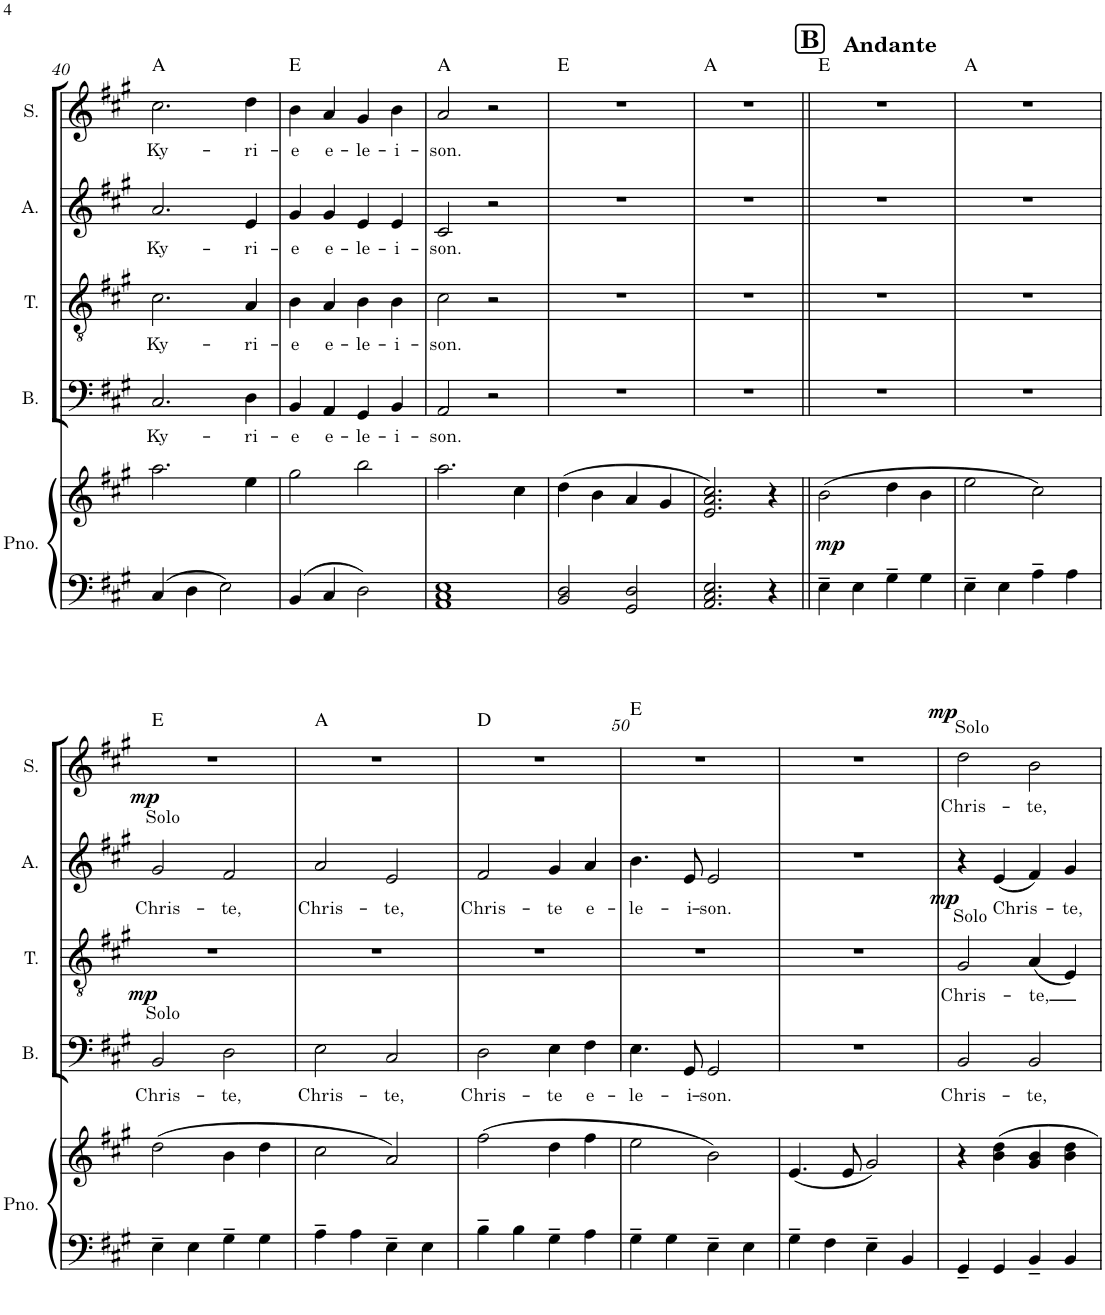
**kern	**kern	**dynam	**kern	**text	**dynam	**kern	**text	**dynam	**kern	**text	**dynam	**kern	**text	**dynam	**harte
*part5	*part5	*part5	*part4	*part4	*part4	*part3	*part3	*part3	*part2	*part2	*part2	*part1	*part1	*part1	*part1
*staff6	*staff5	*staff5/6	*staff4	*staff4	*staff4	*staff3	*staff3	*staff3	*staff2	*staff2	*staff2	*staff1	*staff1	*staff1	*
*I"Piano	*	*	*I"Bass	*	*	*I"Tenor	*	*	*I"Alto	*	*	*I"Soprano	*	*	*
*I'Pno.	*	*	*I'B.	*	*	*I'T.	*	*	*I'A.	*	*	*I'S.	*	*	*
!!LO:PB:g=z
*clefF4	*clefG2	*	*clefF4	*	*	*clefGv2	*	*	*clefG2	*	*	*clefG2	*	*	*
*k[f#c#g#]	*k[f#c#g#]	*	*k[f#c#g#]	*	*	*k[f#c#g#]	*	*	*k[f#c#g#]	*	*	*k[f#c#g#]	*	*	*
*A:	*A:	*	*A:	*	*	*A:	*	*	*A:	*	*	*A:	*	*	*
*M4/4	*M4/4	*	*M4/4	*	*	*M4/4	*	*	*M4/4	*	*	*M4/4	*	*	*
=40	=40	=40	=40	=40	=40	=40	=40	=40	=40	=40	=40	=40	=40	=40	=40
!	!	!	!	!LO:LY:b	!	!	!LO:LY:b	!	!	!LO:LY:b	!	!	!LO:LY:b	!	!
4C#/	2.aa\	.	2.C#/	Ky-	.	2.c#\	Ky-	.	2.a/	Ky-	.	2.cc#\	Ky-	.	A:maj
4D\	.	.	.	.	.	.	.	.	.	.	.	.	.	.	.
2E\	.	.	.	.	.	.	.	.	.	.	.	.	.	.	.
!	!	!	!	!LO:LY:b	!	!	!LO:LY:b	!	!	!LO:LY:b	!	!	!LO:LY:b	!	!
.	4ee\	.	4D\	-ri-	.	4A/	-ri-	.	4e/	-ri-	.	4dd\	-ri-	.	.
=41	=41	=41	=41	=41	=41	=41	=41	=41	=41	=41	=41	=41	=41	=41	=41
!	!	!	!	!LO:LY:b	!	!	!LO:LY:b	!	!	!LO:LY:b	!	!	!LO:LY:b	!	!
4BB/	2gg#\	.	4BB/	-e	.	4B\	-e	.	4g#/	-e	.	4b\	-e	.	E:maj
!	!	!	!	!LO:LY:b	!	!	!LO:LY:b	!	!	!LO:LY:b	!	!	!LO:LY:b	!	!
4C#/	.	.	4AA/	e-	.	4A/	e-	.	4g#/	e-	.	4a/	e-	.	.
!	!	!	!	!LO:LY:b	!	!	!LO:LY:b	!	!	!LO:LY:b	!	!	!LO:LY:b	!	!
2D\	2bb\	.	4GG#/	-le-	.	4B\	-le-	.	4e/	-le-	.	4g#/	-le-	.	.
!	!	!	!	!LO:LY:b	!	!	!LO:LY:b	!	!	!LO:LY:b	!	!	!LO:LY:b	!	!
.	.	.	4BB/	-i-	.	4B\	-i-	.	4e/	-i-	.	4b\	-i-	.	.
=42	=42	=42	=42	=42	=42	=42	=42	=42	=42	=42	=42	=42	=42	=42	=42
!	!	!	!	!LO:LY:b	!	!	!LO:LY:b	!	!	!LO:LY:b	!	!	!LO:LY:b	!	!
1AA 1C# 1E	2.aa\	.	2AA/	-son.	.	2c#\	-son.	.	2c#/	-son.	.	2a/	-son.	.	A:maj
.	.	.	2r	.	.	2r	.	.	2r	.	.	2r	.	.	.
.	4cc#\	.	.	.	.	.	.	.	.	.	.	.	.	.	.
=43	=43	=43	=43	=43	=43	=43	=43	=43	=43	=43	=43	=43	=43	=43	=43
2BB/ 2D/	(4dd\	.	1r	.	.	1r	.	.	1r	.	.	1r	.	.	E:maj
.	4b\	.	.	.	.	.	.	.	.	.	.	.	.	.	.
2GG#/ 2D/	4a/	.	.	.	.	.	.	.	.	.	.	.	.	.	.
.	4g#/	.	.	.	.	.	.	.	.	.	.	.	.	.	.
=44	=44	=44	=44	=44	=44	=44	=44	=44	=44	=44	=44	=44	=44	=44	=44
2.AA/ 2.C#/ 2.E/	2.e/ 2.a/ 2.cc#/)	.	1r	.	.	1r	.	.	1r	.	.	1r	.	.	A:maj
4r	4r	.	.	.	.	.	.	.	.	.	.	.	.	.	.
=45||	=45||	=45||	=45||	=45||	=45||	=45||	=45||	=45||	=45||	=45||	=45||	=45||	=45||	=45||	=45||
!!LO:REH:place=s1:a:B:cj:fs=14:t=B
!	!	!	!	!	!	!	!	!	!	!	!	!LO:TX:a:B:t=Andante	!	!	!
!	!	!LO:DY:a=2	!	!	!	!	!	!	!	!	!	!	!	!	!
4E~\	(2b\	mp	1r	.	.	1r	.	.	1r	.	.	1r	.	.	E:maj
4E\	.	.	.	.	.	.	.	.	.	.	.	.	.	.	.
4G#~\	4dd\	.	.	.	.	.	.	.	.	.	.	.	.	.	.
4G#\	4b\	.	.	.	.	.	.	.	.	.	.	.	.	.	.
=46	=46	=46	=46	=46	=46	=46	=46	=46	=46	=46	=46	=46	=46	=46	=46
4E~\	2ee\	.	1r	.	.	1r	.	.	1r	.	.	1r	.	.	A:maj
4E\	.	.	.	.	.	.	.	.	.	.	.	.	.	.	.
4A~\	2cc#\)	.	.	.	.	.	.	.	.	.	.	.	.	.	.
4A\	.	.	.	.	.	.	.	.	.	.	.	.	.	.	.
!!LO:LB:g=z
=47	=47	=47	=47	=47	=47	=47	=47	=47	=47	=47	=47	=47	=47	=47	=47
!	!	!	!	!	!	!	!	!	!LO:TX:a:t=Solo	!	!	!	!	!	!
!	!	!	!LO:TX:a:t=Solo	!	!	!	!	!	!	!	!	!	!	!	!
!	!	!	!	!LO:LY:b	!LO:DY:a	!	!	!	!	!LO:LY:b	!LO:DY:a	!	!	!	!
4E~\	(2dd\	.	2BB/	Chris-	mp	1r	.	.	2g#/	Chris-	mp	1r	.	.	E:maj
4E\	.	.	.	.	.	.	.	.	.	.	.	.	.	.	.
!	!	!	!	!LO:LY:b	!	!	!	!	!	!LO:LY:b	!	!	!	!	!
4G#~\	4b\	.	2D\	-te,	.	.	.	.	2f#/	-te,	.	.	.	.	.
4G#\	4dd\	.	.	.	.	.	.	.	.	.	.	.	.	.	.
=48	=48	=48	=48	=48	=48	=48	=48	=48	=48	=48	=48	=48	=48	=48	=48
!	!	!	!	!LO:LY:b	!	!	!	!	!	!LO:LY:b	!	!	!	!	!
4A~\	2cc#\	.	2E\	Chris-	.	1r	.	.	2a/	Chris-	.	1r	.	.	A:maj
4A\	.	.	.	.	.	.	.	.	.	.	.	.	.	.	.
!	!	!	!	!LO:LY:b	!	!	!	!	!	!LO:LY:b	!	!	!	!	!
4E~\	2a/)	.	2C#/	-te,	.	.	.	.	2e/	-te,	.	.	.	.	.
4E\	.	.	.	.	.	.	.	.	.	.	.	.	.	.	.
=49	=49	=49	=49	=49	=49	=49	=49	=49	=49	=49	=49	=49	=49	=49	=49
!	!	!	!	!LO:LY:b	!	!	!	!	!	!LO:LY:b	!	!	!	!	!
4B~\	(2ff#\	.	2D\	Chris-	.	1r	.	.	2f#/	Chris-	.	1r	.	.	D:maj
4B\	.	.	.	.	.	.	.	.	.	.	.	.	.	.	.
!	!	!	!	!LO:LY:b	!	!	!	!	!	!LO:LY:b	!	!	!	!	!
4G#~\	4dd\	.	4E\	-te	.	.	.	.	4g#/	-te	.	.	.	.	.
!	!	!	!	!LO:LY:b	!	!	!	!	!	!LO:LY:b	!	!	!	!	!
4A\	4ff#\	.	4F#\	e-	.	.	.	.	4a/	e-	.	.	.	.	.
=50	=50	=50	=50	=50	=50	=50	=50	=50	=50	=50	=50	=50	=50	=50	=50
!	!	!	!	!LO:LY:b	!	!	!	!	!	!LO:LY:b	!	!	!	!	!
4G#~\	2ee\	.	4.E\	-le-	.	1r	.	.	4.b\	-le-	.	1r	.	.	E:maj
4G#\	.	.	.	.	.	.	.	.	.	.	.	.	.	.	.
!	!	!	!	!LO:LY:b	!	!	!	!	!	!LO:LY:b	!	!	!	!	!
.	.	.	8GG#/	-i-	.	.	.	.	8e/	-i-	.	.	.	.	.
!	!	!	!	!LO:LY:b	!	!	!	!	!	!LO:LY:b	!	!	!	!	!
4E~\	2b\)	.	2GG#/	-son.	.	.	.	.	2e/	-son.	.	.	.	.	.
4E\	.	.	.	.	.	.	.	.	.	.	.	.	.	.	.
=51	=51	=51	=51	=51	=51	=51	=51	=51	=51	=51	=51	=51	=51	=51	=51
4G#~\	(4.e/	.	1r	.	.	1r	.	.	1r	.	.	1r	.	.	.
4F#\	.	.	.	.	.	.	.	.	.	.	.	.	.	.	.
.	8e/	.	.	.	.	.	.	.	.	.	.	.	.	.	.
4E~\	2g#/)	.	.	.	.	.	.	.	.	.	.	.	.	.	.
4BB/	.	.	.	.	.	.	.	.	.	.	.	.	.	.	.
=52	=52	=52	=52	=52	=52	=52	=52	=52	=52	=52	=52	=52	=52	=52	=52
!	!	!	!	!	!	!	!	!	!	!	!	!LO:TX:a:t=Solo	!	!	!
!	!	!	!	!	!	!LO:TX:a:t=Solo	!	!	!	!	!	!	!	!	!
!	!	!	!	!LO:LY:b	!	!	!LO:LY:b	!LO:DY:a	!	!	!	!	!LO:LY:b	!LO:DY:a	!
4GG#~/	4r	.	2BB/	Chris-	.	2G#/	Chris-	mp	4r	.	.	2dd\	Chris-	mp	.
!	!	!	!	!	!	!	!	!	!	!LO:LY:b	!	!	!	!	!
4GG#/	4b\ 4dd\	.	.	.	.	.	.	.	(4e/	Chris-	.	.	.	.	.
!	!	!	!	!LO:LY:b	!	!	!LO:LY:b	!	!	!	!	!	!LO:LY:b	!	!
4BB~/	4g#/ 4b/	.	2BB/	-te,	.	(4A/	-te,	.	4f#/)	.	.	2b\	-te,	.	.
!	!	!	!	!	!	!	!	!	!	!LO:LY:b	!	!	!	!	!
4BB/	4b\ 4dd\	.	.	.	.	4E/)	.	.	4g#/	-te,	.	.	.	.	.
=	=	=	=	=	=	=	=	=	=	=	=	=	=	=	=
*-	*-	*-	*-	*-	*-	*-	*-	*-	*-	*-	*-	*-	*-	*-	*-
